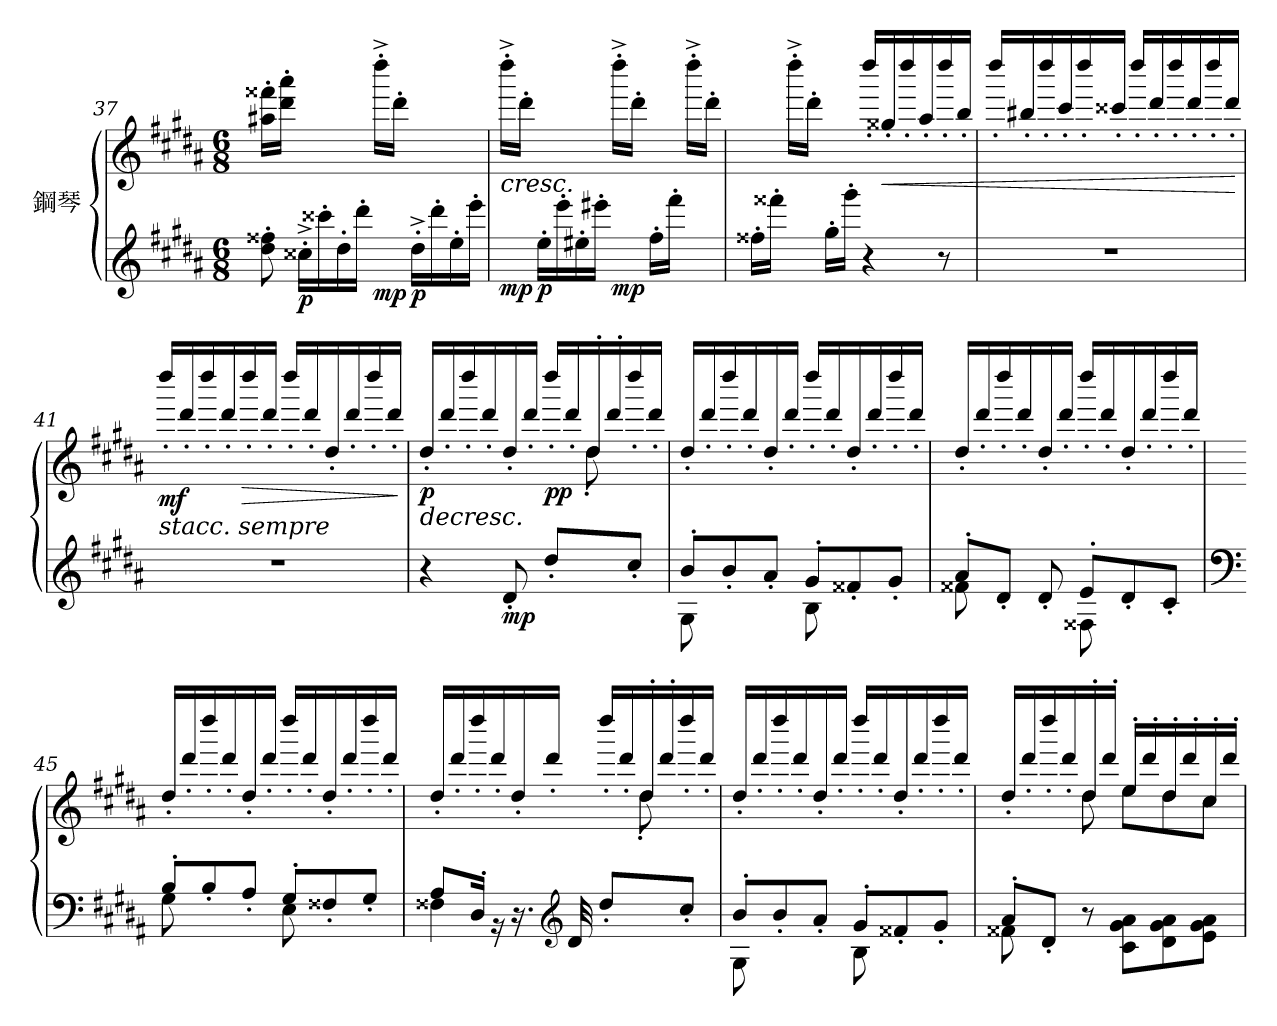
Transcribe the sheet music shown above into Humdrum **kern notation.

**kern	**kern	**dynam
*part1	*part1	*part1
*staff2	*staff1	*staff1/2
*I"鋼琴	*	*
*clefG2	*clefG2	*
*k[f#c#g#d#a#]	*k[f#c#g#d#a#]	*
*M6/8	*M6/8	*
=37	=37	=37
8dd#\' 8ff##X\'	16aa#X\' 16fff##X\'LL	.
.	16ddd#\' 16aaa#\'JJ	.
!	!	!LO:DY:b=2
16cc##X'^\LL	4ryy	p
16ccc##X'\	.	.
16dd#'\	.	.
16ddd#'\JJ	.	.
!	!	!LO:DY:b=2
8ryy	16dddd#'^\LL	mp
.	16ddd#'\JJ	.
!	!	!LO:DY:b=2
16dd#'^\LL	4ryy	p
16ddd#'\	.	.
16ee'\	.	.
16eee'\JJ	.	.
=38	=38	=38
!	!LO:TX:b:i:t=cresc.	!
!	!	!LO:DY:b=2
8ryy	16dddd#'^\LL	mp
.	16ddd#'\JJ	.
!	!	!LO:DY:b=2
16ee'\LL	4ryy	p
16eee'\	.	.
16ee#X'\	.	.
16eee#X'\JJ	.	.
!	!	!LO:DY:b=2
8ryy	16dddd#'^\LL	mp
.	16ddd#'\JJ	.
16ff#'\LL	8ryy	.
16fff#'\JJ	.	.
8ryy	16dddd#'^\LL	.
.	16ddd#'\JJ	.
!!LO:LB:g=z
=39	=39	=39
16ff##X'\LL	8ryy	.
16fff##X'\JJ	.	.
8ryy	16dddd#'^\LL	.
.	16ddd#'\JJ	.
16gg#'\LL	8ryy	.
16ggg#'\JJ	.	.
4r	16dddd#'/LL	.
!	!	!LO:HP:b
.	16gg##X'/	<
.	16dddd#'/	.
.	16aa#'/	.
8r	16dddd#'/	.
.	16bb'/JJ	.
=40	=40	=40
2.r	16dddd#'/LL	.
.	16bb#X'/	.
.	16dddd#'/	.
.	16ccc#'/	.
.	16dddd#'/	.
.	16ccc##X'/JJ	.
.	16dddd#'/LL	.
.	16ddd#'/	.
.	16dddd#'/	.
.	16ddd#'/	.
.	16dddd#'/	.
.	16ddd#'/JJ	.
.	.	[
=41	=41	=41
!	!LO:TX:b:i:t=stacc. sempre	!
!	!	!LO:DY:b
2.r	16dddd#'/LL	mf
.	16ddd#'/	.
.	16dddd#'/	.
.	16ddd#'/	.
!	!	!LO:HP:b
.	16dddd#'/	>
.	16ddd#'/JJ	.
.	16dddd#'/LL	.
.	16ddd#'/	.
.	16dd#'/	.
.	16ddd#'/	.
.	16dddd#'/	.
.	16ddd#'/JJ	.
.	.	]
=42	=42	=42
!	!	!LO:HP:b
*	*^	*
!	!	!	!LO:DY:n=1:b
4r	16dd#'/LL	2ryy	> p
.	16ddd#'/	.	.
.	16dddd#'/	.	.
.	16ddd#'/	.	.
!	!	!	!LO:DY:n=2:b=2
8d#'/	16dd#'/	.	mp
.	16ddd#'/JJ	.	.
!	!	!	!LO:DY:n=3:b
8dd#'/L	16dddd#'/LL	.	] pp
.	16ddd#'/	.	.
8ryy	16dd#'/	8dd#'\	.
.	16ddd#'/	.	.
8cc#'/J	16dddd#'/	8ryy	.
.	16ddd#'/JJ	.	.
*	*v	*v	*
!!LO:LB:g=z
=43	=43	=43
*^	*	*
8b'/L	8G#\	16dd#'/LL	.
.	.	16ddd#'/	.
8b'/	4ryy	16dddd#'/	.
.	.	16ddd#'/	.
8a#'/J	.	16dd#'/	.
.	.	16ddd#'/JJ	.
8g#'/L	8B\	16dddd#'/LL	.
.	.	16ddd#'/	.
8f##X'/	4ryy	16dd#'/	.
.	.	16ddd#'/	.
8g#'/J	.	16dddd#'/	.
.	.	16ddd#'/JJ	.
=44	=44	=44	=44
8a#'/L	8f##X:\	16dd#'/LL	.
.	.	16ddd#'/	.
8d#'/J	4ryy	16dddd#'/	.
.	.	16ddd#'/	.
8d#'/	.	16dd#'/	.
.	.	16ddd#'/JJ	.
8e'/L	8F##X\	16dddd#'/LL	.
.	.	16ddd#'/	.
8d#'/	4ryy	16dd#'/	.
.	.	16ddd#'/	.
8c#'/J	.	16dddd#'/	.
.	.	16ddd#'/JJ	.
=45	=45	=45	=45
*clefF4	*	*	*
8B'/L	8G#\	16dd#'/LL	.
.	.	16ddd#'/	.
8B'/	4ryy	16dddd#'/	.
.	.	16ddd#'/	.
8A#'/J	.	16dd#'/	.
.	.	16ddd#'/JJ	.
8G#'/L	8E:\	16dddd#'/LL	.
.	.	16ddd#'/	.
8F##X'/	4ryy	16dd#'/	.
.	.	16ddd#'/	.
8G#'/J	.	16dddd#'/	.
.	.	16ddd#'/JJ	.
=46	=46	=46	=46
*	*	*^	*
8A#/L	4F##X\	16dd#'/LL	2ryy	.
.	.	16ddd#'/	.	.
16D#'/Jk	.	16dddd#'/	.	.
16rBB	.	16ddd#'/	.	.
16.r	2ryy	16dd#'/	.	.
.	.	16ddd#'/JJ	.	.
*clefG2	*	*	*	*
32d#/	.	.	.	.
8dd#'/L	.	16dddd#'/LL	.	.
.	.	16ddd#'/	.	.
8ryy	.	16dd#'/	8dd#'\	.
.	.	16ddd#'/	.	.
8cc#'/J	.	16dddd#'/	8ryy	.
.	.	16ddd#'/JJ	.	.
*	*	*v	*v	*
!!LO:LB:g=z
=47	=47	=47	=47
8b'/L	8G#\	16dd#'/LL	.
.	.	16ddd#'/	.
8b'/	4ryy	16dddd#'/	.
.	.	16ddd#'/	.
8a#'/J	.	16dd#'/	.
.	.	16ddd#'/JJ	.
8g#'/L	8B\	16dddd#'/LL	.
.	.	16ddd#'/	.
8f##X'/	4ryy	16dd#'/	.
.	.	16ddd#'/	.
8g#'/J	.	16dddd#'/	.
.	.	16ddd#'/JJ	.
=48	=48	=48	=48
*	*	*^	*
8a#'/L	8f##X\	16dd#'/LL	4ryy	.
.	.	16ddd#'/	.	.
8d#'/J	2ryy	16dddd#'/	.	.
.	.	16ddd#'/	.	.
8r	.	16dd#'/	8dd#\	.
.	.	16ddd#'/JJ	.	.
8c#\ 8g#\ 8a#\L	.	16ee'/LL	8ee\L	.
.	.	16ddd#'/	.	.
8d#\ 8g#\ 8a#\	.	16dd#'/	8dd#\	.
.	.	16ddd#'/	.	.
8e\ 8g#\ 8a#\J	8ryy	16cc#'/	8cc#\J	.
.	.	16ddd#'/JJ	.	.
*v	*v	*	*	*
*	*v	*v	*
=	=	=
*-	*-	*-
